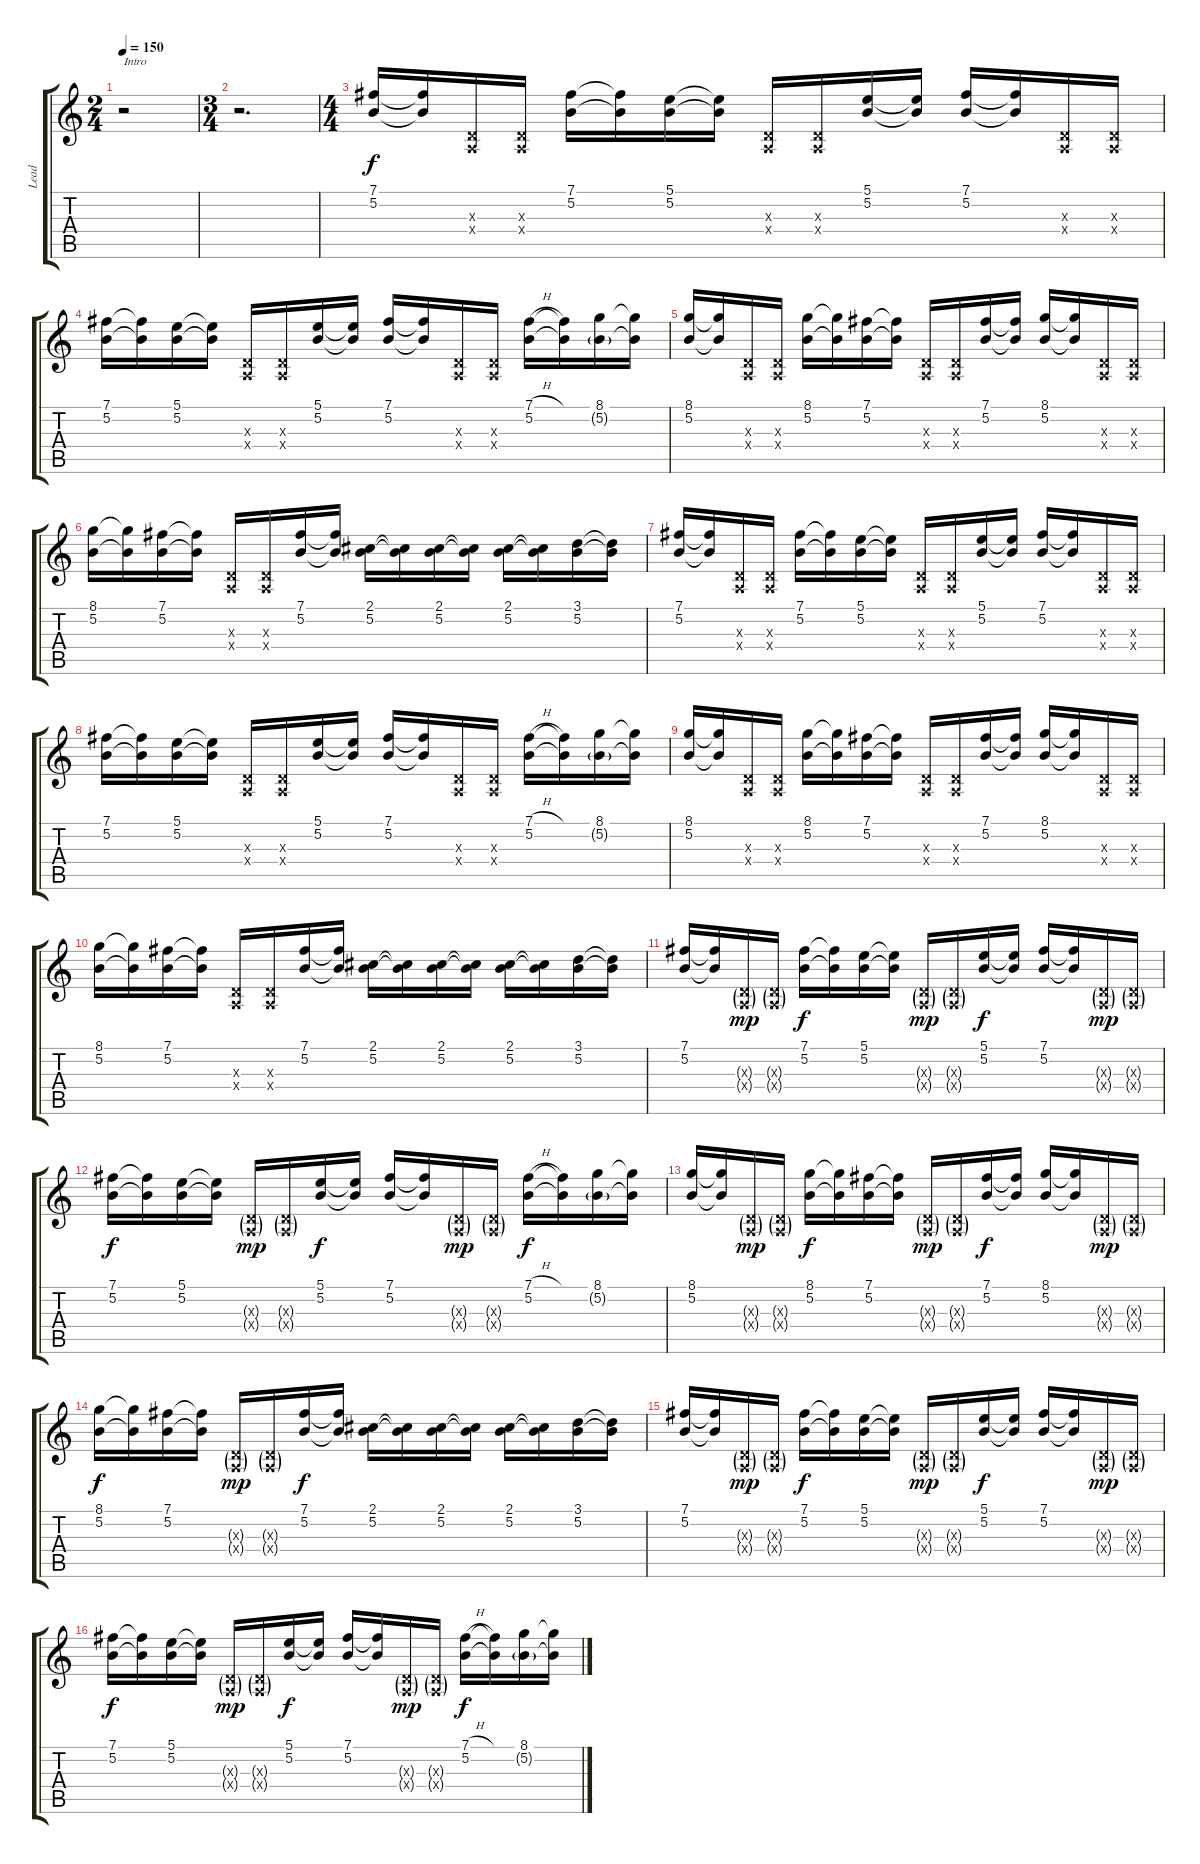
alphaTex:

\track ("Lead" "Lead") {instrument overdrivenguitar}
\staff {score tabs}
\tuning (B3 Gb3 D3 A2 E2 B1) {hide}
\ts (2 4)
\tempo 150
\clef g2
\ks c
r.2{txt "Intro" dy f instrument overdrivenguitar} |
\ts (3 4)
r.2{d} |
\ts (4 4)
(7.1 5.2).16 (7.1{t} 5.2{t}).16 (0.3{x} 0.4{x}).16 (0.3{x} 0.4{x}).16 (7.1 5.2).16 (7.1{t} 5.2{t}).16 (5.1 5.2).16 (5.1{t} 5.2{t}).16 (0.3{x} 0.4{x}).16 (0.3{x} 0.4{x}).16 (5.1 5.2).16 (5.1{t} 5.2{t}).16 (7.1 5.2).16 (7.1{t} 5.2{t}).16 (0.3{x} 0.4{x}).16 (0.3{x} 0.4{x}).16 |
(7.1 5.2).16 (7.1{t} 5.2{t}).16 (5.1 5.2).16 (5.1{t} 5.2{t}).16 (0.3{x} 0.4{x}).16 (0.3{x} 0.4{x}).16 (5.1 5.2).16 (5.1{t} 5.2{t}).16 (7.1 5.2).16 (7.1{t} 5.2{t}).16 (0.3{x} 0.4{x}).16 (0.3{x} 0.4{x}).16 (7.1{h} 5.2).16 (7.1{t} 5.2{t}).16 (8.1 5.2{g}).16 (8.1{t} 5.2{t}).16 |
(8.1 5.2).16 (8.1{t} 5.2{t}).16 (0.3{x} 0.4{x}).16 (0.3{x} 0.4{x}).16 (8.1 5.2).16 (8.1{t} 5.2{t}).16 (7.1 5.2).16 (7.1{t} 5.2{t}).16 (0.3{x} 0.4{x}).16 (0.3{x} 0.4{x}).16 (7.1 5.2).16 (7.1{t} 5.2{t}).16 (8.1 5.2).16 (8.1{t} 5.2{t}).16 (0.3{x} 0.4{x}).16 (0.3{x} 0.4{x}).16 |
(8.1 5.2).16 (8.1{t} 5.2{t}).16 (7.1 5.2).16 (7.1{t} 5.2{t}).16 (0.3{x} 0.4{x}).16 (0.3{x} 0.4{x}).16 (7.1 5.2).16 (7.1{t} 5.2{t}).16 (2.1 5.2).16 (2.1{t} 5.2{t}).16 (2.1 5.2).16 (2.1{t} 5.2{t}).16 (2.1 5.2).16 (2.1{t} 5.2{t}).16 (3.1 5.2).16 (3.1{t} 5.2{t}).16 |
(7.1 5.2).16 (7.1{t} 5.2{t}).16 (0.3{x} 0.4{x}).16 (0.3{x} 0.4{x}).16 (7.1 5.2).16 (7.1{t} 5.2{t}).16 (5.1 5.2).16 (5.1{t} 5.2{t}).16 (0.3{x} 0.4{x}).16 (0.3{x} 0.4{x}).16 (5.1 5.2).16 (5.1{t} 5.2{t}).16 (7.1 5.2).16 (7.1{t} 5.2{t}).16 (0.3{x} 0.4{x}).16 (0.3{x} 0.4{x}).16 |
(7.1 5.2).16 (7.1{t} 5.2{t}).16 (5.1 5.2).16 (5.1{t} 5.2{t}).16 (0.3{x} 0.4{x}).16 (0.3{x} 0.4{x}).16 (5.1 5.2).16 (5.1{t} 5.2{t}).16 (7.1 5.2).16 (7.1{t} 5.2{t}).16 (0.3{x} 0.4{x}).16 (0.3{x} 0.4{x}).16 (7.1{h} 5.2).16 (7.1{t} 5.2{t}).16 (8.1 5.2{g}).16 (8.1{t} 5.2{t}).16 |
(8.1 5.2).16 (8.1{t} 5.2{t}).16 (0.3{x} 0.4{x}).16 (0.3{x} 0.4{x}).16 (8.1 5.2).16 (8.1{t} 5.2{t}).16 (7.1 5.2).16 (7.1{t} 5.2{t}).16 (0.3{x} 0.4{x}).16 (0.3{x} 0.4{x}).16 (7.1 5.2).16 (7.1{t} 5.2{t}).16 (8.1 5.2).16 (8.1{t} 5.2{t}).16 (0.3{x} 0.4{x}).16 (0.3{x} 0.4{x}).16 |
(8.1 5.2).16 (8.1{t} 5.2{t}).16 (7.1 5.2).16 (7.1{t} 5.2{t}).16 (0.3{x} 0.4{x}).16 (0.3{x} 0.4{x}).16 (7.1 5.2).16 (7.1{t} 5.2{t}).16 (2.1 5.2).16 (2.1{t} 5.2{t}).16 (2.1 5.2).16 (2.1{t} 5.2{t}).16 (2.1 5.2).16 (2.1{t} 5.2{t}).16 (3.1 5.2).16 (3.1{t} 5.2{t}).16 |
(7.1 5.2).16 (7.1{t} 5.2{t}).16 (0.3{g x} 0.4{g x}).16{dy mp} (0.3{g x} 0.4{g x}).16 (7.1 5.2).16{dy f} (7.1{t} 5.2{t}).16 (5.1 5.2).16 (5.1{t} 5.2{t}).16 (0.3{g x} 0.4{g x}).16{dy mp} (0.3{g x} 0.4{g x}).16 (5.1 5.2).16{dy f} (5.1{t} 5.2{t}).16 (7.1 5.2).16 (7.1{t} 5.2{t}).16 (0.3{g x} 0.4{g x}).16{dy mp} (0.3{g x} 0.4{g x}).16 |
(7.1 5.2).16{dy f} (7.1{t} 5.2{t}).16 (5.1 5.2).16 (5.1{t} 5.2{t}).16 (0.3{g x} 0.4{g x}).16{dy mp} (0.3{g x} 0.4{g x}).16 (5.1 5.2).16{dy f} (5.1{t} 5.2{t}).16 (7.1 5.2).16 (7.1{t} 5.2{t}).16 (0.3{g x} 0.4{g x}).16{dy mp} (0.3{g x} 0.4{g x}).16 (7.1{h} 5.2).16{dy f} (7.1{t} 5.2{t}).16 (8.1 5.2{g}).16 (8.1{t} 5.2{t}).16 |
(8.1 5.2).16 (8.1{t} 5.2{t}).16 (0.3{g x} 0.4{g x}).16{dy mp} (0.3{g x} 0.4{g x}).16 (8.1 5.2).16{dy f} (8.1{t} 5.2{t}).16 (7.1 5.2).16 (7.1{t} 5.2{t}).16 (0.3{g x} 0.4{g x}).16{dy mp} (0.3{g x} 0.4{g x}).16 (7.1 5.2).16{dy f} (7.1{t} 5.2{t}).16 (8.1 5.2).16 (8.1{t} 5.2{t}).16 (0.3{g x} 0.4{g x}).16{dy mp} (0.3{g x} 0.4{g x}).16 |
(8.1 5.2).16{dy f} (8.1{t} 5.2{t}).16 (7.1 5.2).16 (7.1{t} 5.2{t}).16 (0.3{g x} 0.4{g x}).16{dy mp} (0.3{g x} 0.4{g x}).16 (7.1 5.2).16{dy f} (7.1{t} 5.2{t}).16 (2.1 5.2).16 (2.1{t} 5.2{t}).16 (2.1 5.2).16 (2.1{t} 5.2{t}).16 (2.1 5.2).16 (2.1{t} 5.2{t}).16 (3.1 5.2).16 (3.1{t} 5.2{t}).16 |
(7.1 5.2).16 (7.1{t} 5.2{t}).16 (0.3{g x} 0.4{g x}).16{dy mp} (0.3{g x} 0.4{g x}).16 (7.1 5.2).16{dy f} (7.1{t} 5.2{t}).16 (5.1 5.2).16 (5.1{t} 5.2{t}).16 (0.3{g x} 0.4{g x}).16{dy mp} (0.3{g x} 0.4{g x}).16 (5.1 5.2).16{dy f} (5.1{t} 5.2{t}).16 (7.1 5.2).16 (7.1{t} 5.2{t}).16 (0.3{g x} 0.4{g x}).16{dy mp} (0.3{g x} 0.4{g x}).16 |
(7.1 5.2).16{dy f} (7.1{t} 5.2{t}).16 (5.1 5.2).16 (5.1{t} 5.2{t}).16 (0.3{g x} 0.4{g x}).16{dy mp} (0.3{g x} 0.4{g x}).16 (5.1 5.2).16{dy f} (5.1{t} 5.2{t}).16 (7.1 5.2).16 (7.1{t} 5.2{t}).16 (0.3{g x} 0.4{g x}).16{dy mp} (0.3{g x} 0.4{g x}).16 (7.1{h} 5.2).16{dy f} (7.1{t} 5.2{t}).16 (8.1 5.2{g}).16 (8.1{t} 5.2{t}).16
